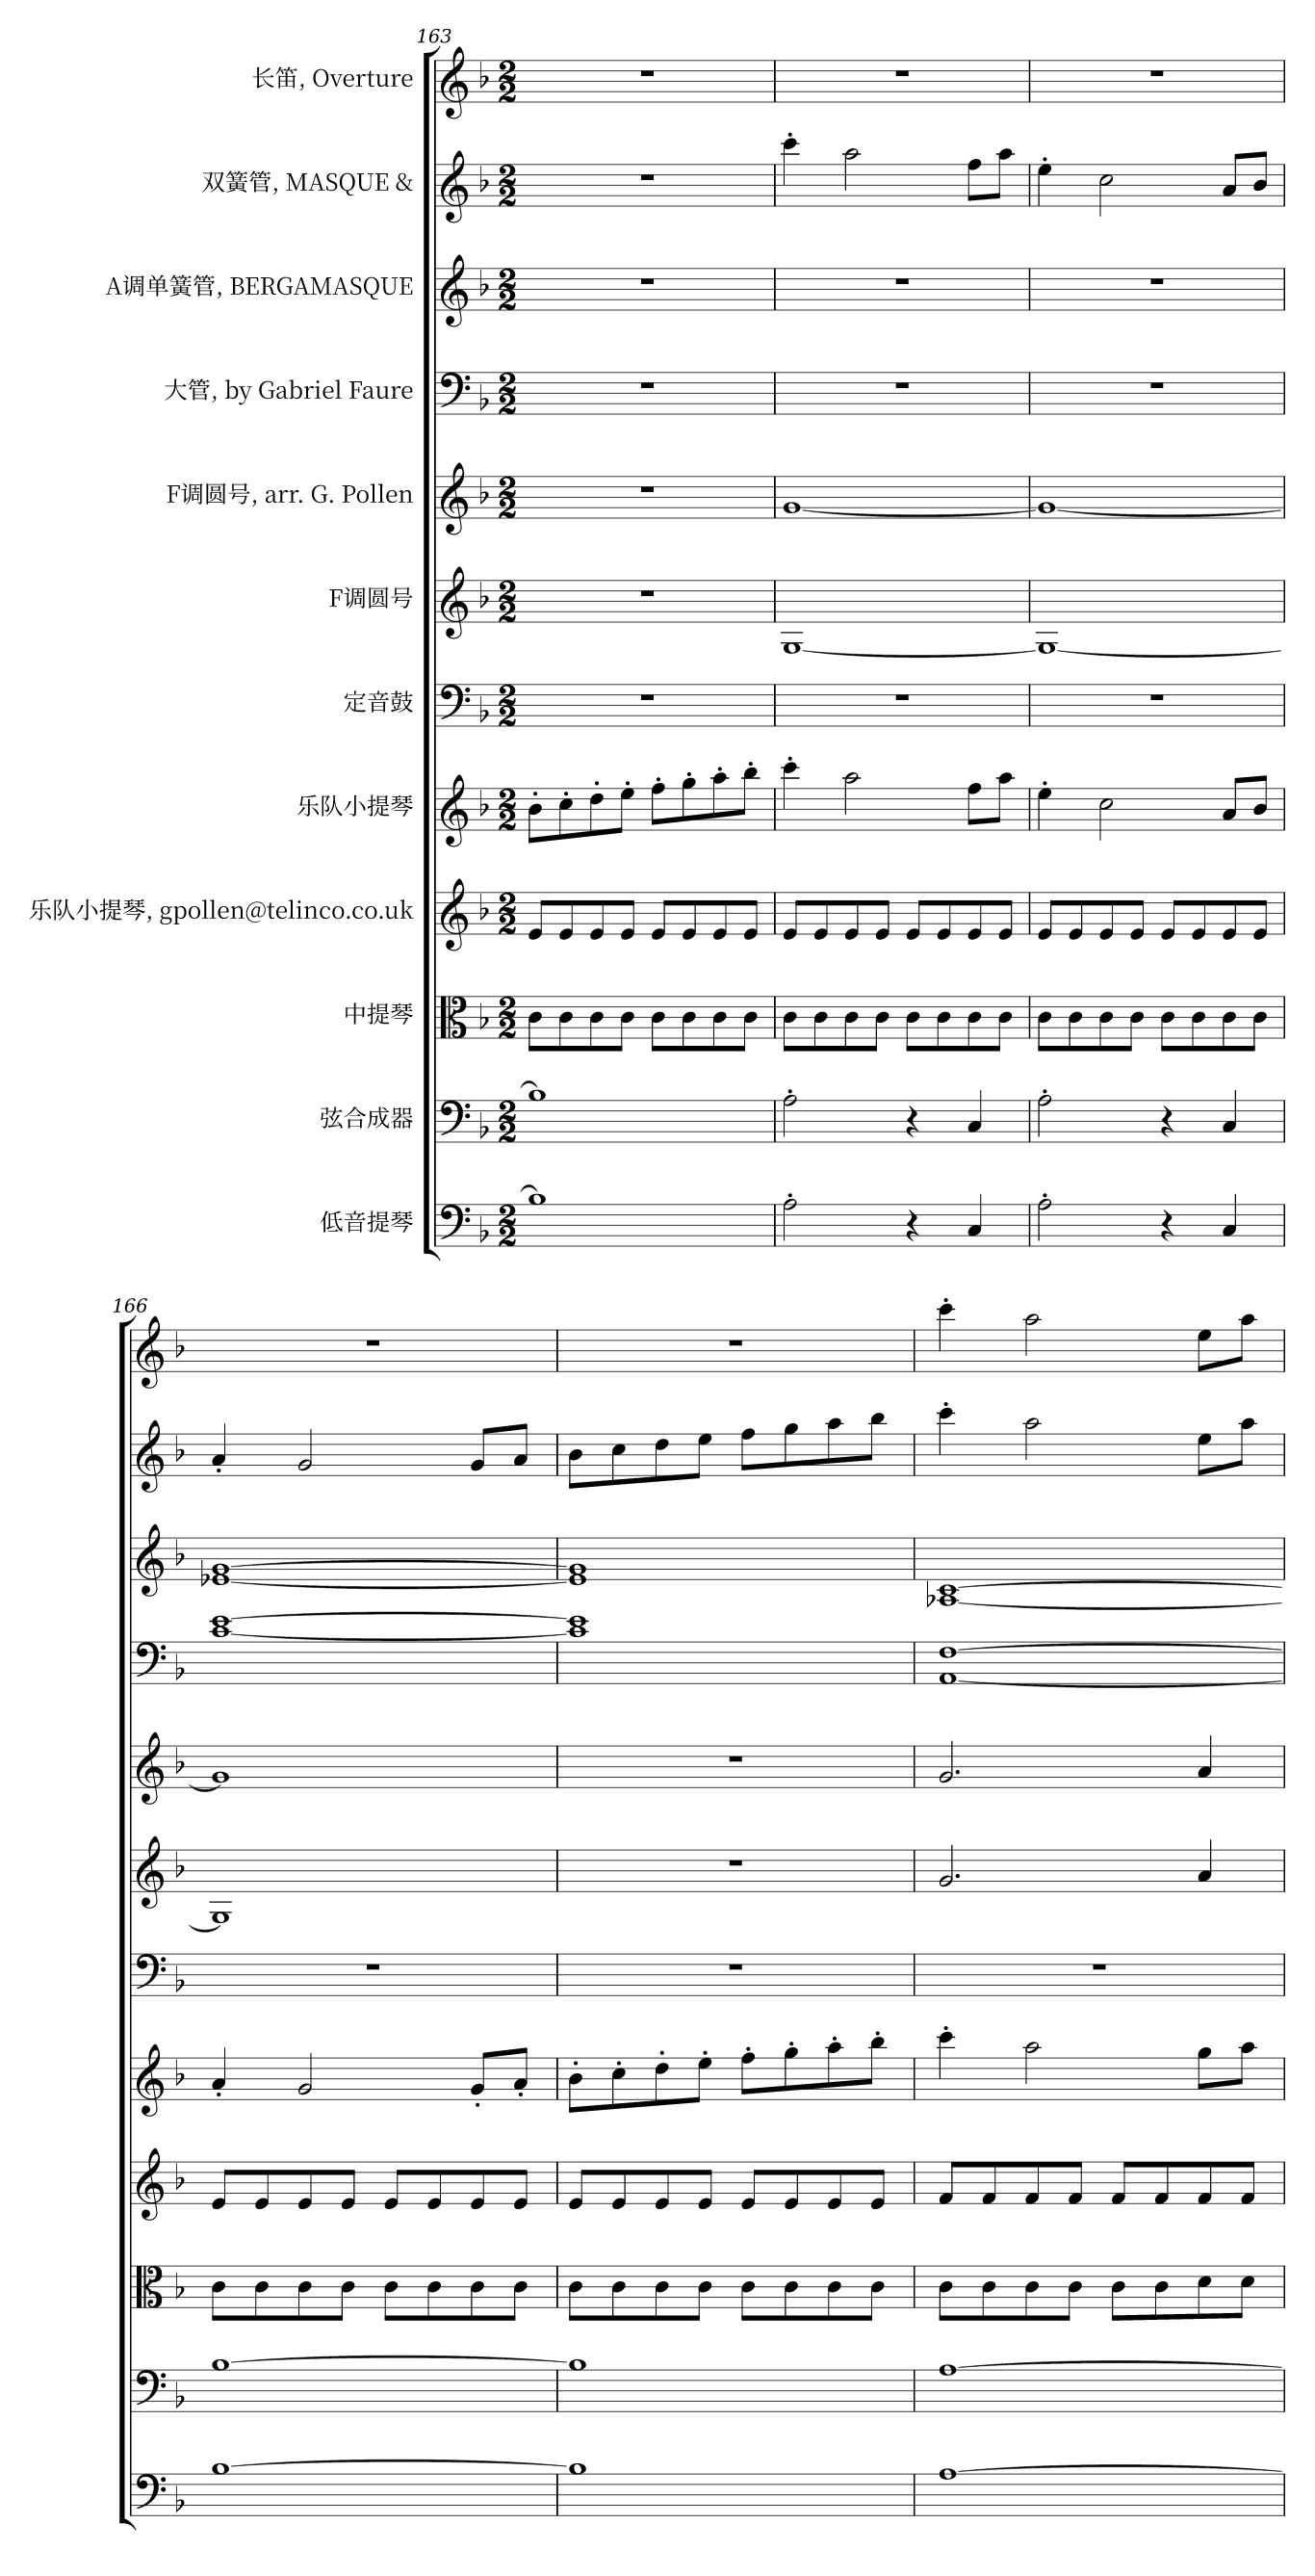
**kern	**kern	**kern	**kern	**kern	**kern	**kern	**kern	**kern	**kern	**kern	**kern
*part12	*part11	*part10	*part9	*part8	*part7	*part6	*part5	*part4	*part3	*part2	*part1
*staff12	*staff11	*staff10	*staff9	*staff8	*staff7	*staff6	*staff5	*staff4	*staff3	*staff2	*staff1
*I"低音提琴	*I"弦合成器	*I"中提琴	*I"乐队小提琴, gpollen@telinco.co.uk	*I"乐队小提琴	*I"定音鼓	*I"F调圆号	*I"F调圆号, arr. G. Pollen	*I"大管, by Gabriel Faure	*I"A调单簧管, BERGAMASQUE	*I"双簧管, MASQUE &amp;	*I"长笛, Overture
*clefF4	*clefF4	*clefC3	*clefG2	*clefG2	*clefF4	*clefG2	*clefG2	*clefF4	*clefG2	*clefG2	*clefG2
*ITrd7c12	*	*	*	*	*	*ITrd4c7	*ITrd4c7	*	*ITrd2c3	*	*
*k[b-]	*k[b-]	*k[b-]	*k[b-]	*k[b-]	*k[b-]	*k[b-e-]	*k[b-e-]	*k[b-]	*k[f#c#]	*k[b-]	*k[b-]
*M2/2	*M2/2	*M2/2	*M2/2	*M2/2	*M2/2	*M2/2	*M2/2	*M2/2	*M2/2	*M2/2	*M2/2
=163	=163	=163	=163	=163	=163	=163	=163	=163	=163	=163	=163
1BB-]	1B-]	8c\L	8e/L	8b-'\L	1r	1r	1r	1r	1r	1r	1r
.	.	8c\	8e/	8cc'\	.	.	.	.	.	.	.
.	.	8c\	8e/	8dd'\	.	.	.	.	.	.	.
.	.	8c\J	8e/J	8ee'\J	.	.	.	.	.	.	.
.	.	8c\L	8e/L	8ff'\L	.	.	.	.	.	.	.
.	.	8c\	8e/	8gg'\	.	.	.	.	.	.	.
.	.	8c\	8e/	8aa'\	.	.	.	.	.	.	.
.	.	8c\J	8e/J	8bb-'\J	.	.	.	.	.	.	.
!!LO:PB:g=z
=164	=164	=164	=164	=164	=164	=164	=164	=164	=164	=164	=164
2AA'\	2A'\	8c\L	8e/L	4ccc'\	1r	[1C	[1c	1r	1r	4ccc'\	1r
.	.	8c\	8e/	.	.	.	.	.	.	.	.
.	.	8c\	8e/	2aa\	.	.	.	.	.	2aa\	.
.	.	8c\J	8e/J	.	.	.	.	.	.	.	.
4r	4r	8c\L	8e/L	.	.	.	.	.	.	.	.
.	.	8c\	8e/	.	.	.	.	.	.	.	.
4CC/	4C/	8c\	8e/	8ff\L	.	.	.	.	.	8ff\L	.
.	.	8c\J	8e/J	8aa\J	.	.	.	.	.	8aa\J	.
=165	=165	=165	=165	=165	=165	=165	=165	=165	=165	=165	=165
2AA'\	2A'\	8c\L	8e/L	4ee'\	1r	1C_	1c_	1r	1r	4ee'\	1r
.	.	8c\	8e/	.	.	.	.	.	.	.	.
.	.	8c\	8e/	2cc\	.	.	.	.	.	2cc\	.
.	.	8c\J	8e/J	.	.	.	.	.	.	.	.
4r	4r	8c\L	8e/L	.	.	.	.	.	.	.	.
.	.	8c\	8e/	.	.	.	.	.	.	.	.
4CC/	4C/	8c\	8e/	8a/L	.	.	.	.	.	8a/L	.
.	.	8c\J	8e/J	8b-/J	.	.	.	.	.	8b-/J	.
=166	=166	=166	=166	=166	=166	=166	=166	=166	=166	=166	=166
[1BB-	[1B-	8c\L	8e/L	4a'/	1r	1C]	1c]	[1c [1e	[1cn [1e	4a'/	1r
.	.	8c\	8e/	.	.	.	.	.	.	.	.
.	.	8c\	8e/	2g/	.	.	.	.	.	2g/	.
.	.	8c\J	8e/J	.	.	.	.	.	.	.	.
.	.	8c\L	8e/L	.	.	.	.	.	.	.	.
.	.	8c\	8e/	.	.	.	.	.	.	.	.
.	.	8c\	8e/	8g'/L	.	.	.	.	.	8g/L	.
.	.	8c\J	8e/J	8a'/J	.	.	.	.	.	8a/J	.
=167	=167	=167	=167	=167	=167	=167	=167	=167	=167	=167	=167
1BB-]	1B-]	8c\L	8e/L	8b-'\L	1r	1r	1r	1c] 1e]	1c] 1e]	8b-\L	1r
.	.	8c\	8e/	8cc'\	.	.	.	.	.	8cc\	.
.	.	8c\	8e/	8dd'\	.	.	.	.	.	8dd\	.
.	.	8c\J	8e/J	8ee'\J	.	.	.	.	.	8ee\J	.
.	.	8c\L	8e/L	8ff'\L	.	.	.	.	.	8ff\L	.
.	.	8c\	8e/	8gg'\	.	.	.	.	.	8gg\	.
.	.	8c\	8e/	8aa'\	.	.	.	.	.	8aa\	.
.	.	8c\J	8e/J	8bb-'\J	.	.	.	.	.	8bb-\J	.
=168	=168	=168	=168	=168	=168	=168	=168	=168	=168	=168	=168
[1AA	[1A	8c\L	8f/L	4ccc'\	1r	2.c/	2.c/	[1AA [1F	[1Fn [1A	4ccc'\	4ccc'\
.	.	8c\	8f/	.	.	.	.	.	.	.	.
.	.	8c\	8f/	2aa\	.	.	.	.	.	2aa\	2aa\
.	.	8c\J	8f/J	.	.	.	.	.	.	.	.
.	.	8c\L	8f/L	.	.	.	.	.	.	.	.
.	.	8c\	8f/	.	.	.	.	.	.	.	.
.	.	8d\	8f/	8gg\L	.	4d/	4d/	.	.	8ee\L	8ee\L
.	.	8d\J	8f/J	8aa\J	.	.	.	.	.	8aa\J	8aa\J
=	=	=	=	=	=	=	=	=	=	=	=
*-	*-	*-	*-	*-	*-	*-	*-	*-	*-	*-	*-
